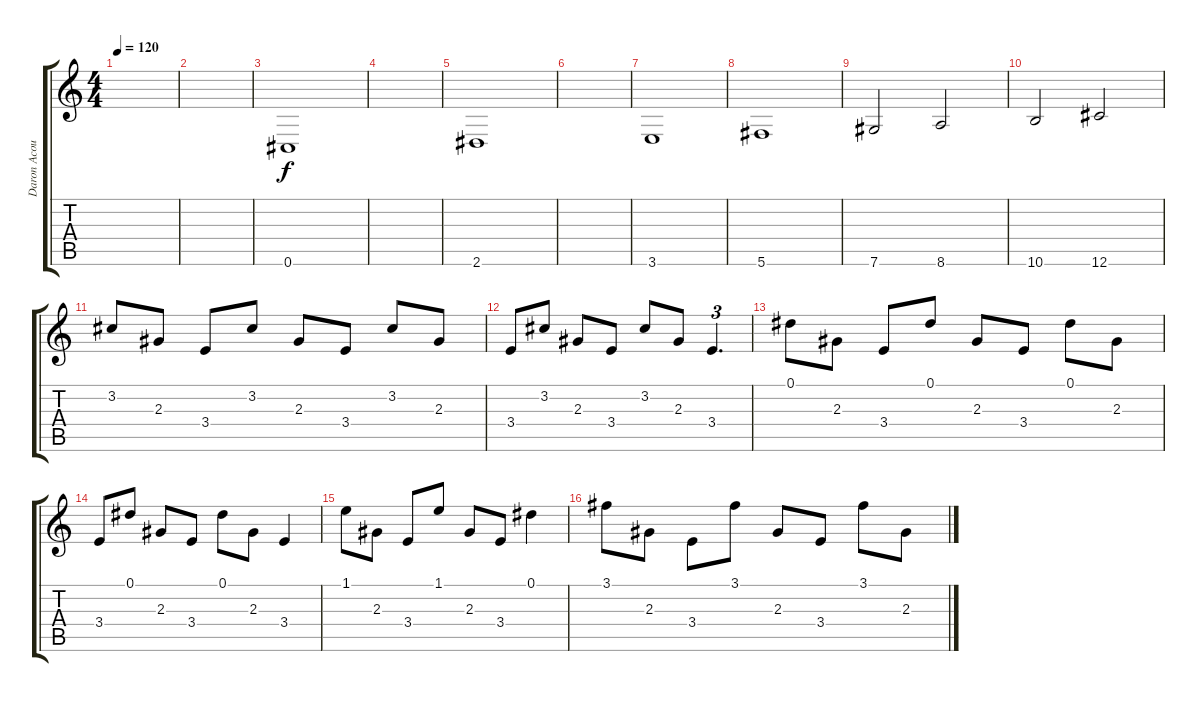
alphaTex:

\track ("Daron Acoustic" "Daron Acou") {instrument acousticguitarsteel}
\staff {score tabs}
\tuning (Eb4 Bb3 Gb3 Db3 Ab2 Db2) {hide}
\ts (4 4)
\tempo 120
\clef g2
\ks c
|
|
0.6.1 |
|
2.6.1 |
|
3.6.1 |
5.6.1 |
7.6.2 8.6.2 |
10.6.2 12.6.2 |
3.2.8 2.3.8 3.4.8 3.2.8 2.3.8 3.4.8 3.2.8 2.3.8 |
3.4.8 3.2.8 2.3.8 3.4.8 3.2.8 2.3.8 3.4.4{d tu (3 2)} |
0.1.8 2.3.8 3.4.8 0.1.8 2.3.8 3.4.8 0.1.8 2.3.8 |
3.4.8 0.1.8 2.3.8 3.4.8 0.1.8 2.3.8 3.4.4 |
1.1.8 2.3.8 3.4.8 1.1.8 2.3.8 3.4.8 0.1.4 |
3.1.8 2.3.8 3.4.8 3.1.8 2.3.8 3.4.8 3.1.8 2.3.8
